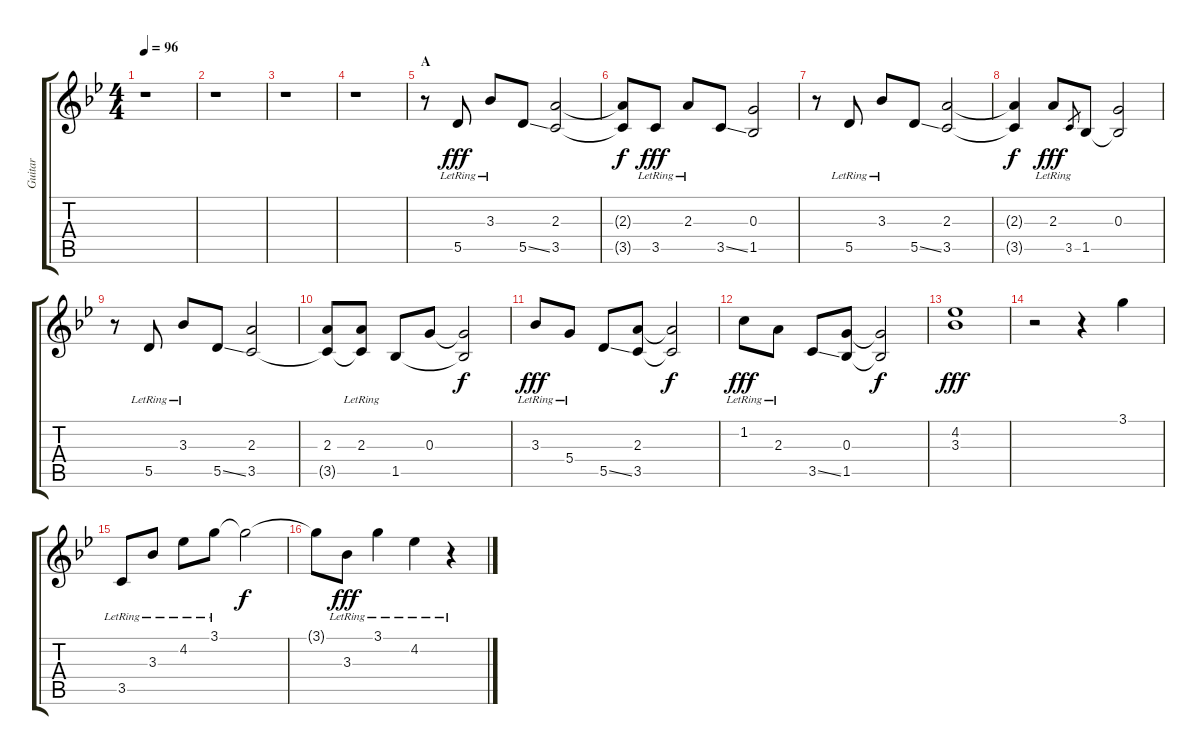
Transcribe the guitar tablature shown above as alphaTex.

\track ("Guitar" "Guitar") {instrument electricguitarclean}
\staff {score tabs}
\tuning (E4 B3 G3 D3 A2 E2) {hide}
\ts (4 4)
\tempo 96
\clef g2
\ks bb
r.1{dy fff instrument electricguitarclean} |
r.1 |
r.1 |
r.1 |
\section ("" "A")
r.8 5.5{lr}.8 3.3{lr}.8 5.5{ss}.8 (2.3 3.5).2 |
(2.3{t} 3.5{t}).8{dy f} 3.5{lr}.8{dy fff} 2.3{lr}.8 3.5{ss}.8 (0.3 1.5).2 |
r.8 5.5{lr}.8 3.3{lr}.8 5.5{ss}.8 (2.3 3.5).2 |
(2.3{t} 3.5{t}).4{dy f} 2.3{lr}.8{dy fff} 3.5.8{gr} 1.5.8 (0.3 1.5{t}).2 |
r.8 5.5{lr}.8 3.3{lr}.8 5.5{ss}.8 (2.3 3.5).2 |
(2.3 3.5{t}).8 (2.3{lr} 3.5{t}).8 1.5.8 0.3.8 (0.3{t} 1.5{t}).2{dy f} |
3.3{lr}.8{dy fff} 5.4{lr}.8 5.5{ss}.8 (2.3 3.5).8 (2.3{t} 3.5{t}).2{dy f} |
1.2{lr}.8{dy fff} 2.3{lr}.8 3.5{ss}.8 (0.3 1.5).8 (0.3{t} 1.5{t}).2{dy f} |
(4.2 3.3).1{dy fff} |
r.2 r.4 3.1.4 |
3.5{lr}.8 3.3{lr}.8 4.2{lr}.8 3.1{lr}.8 3.1{t}.2{dy f} |
3.1{t}.8 3.3{lr}.8{dy fff} 3.1{lr}.4 4.2{lr}.4 r.4
